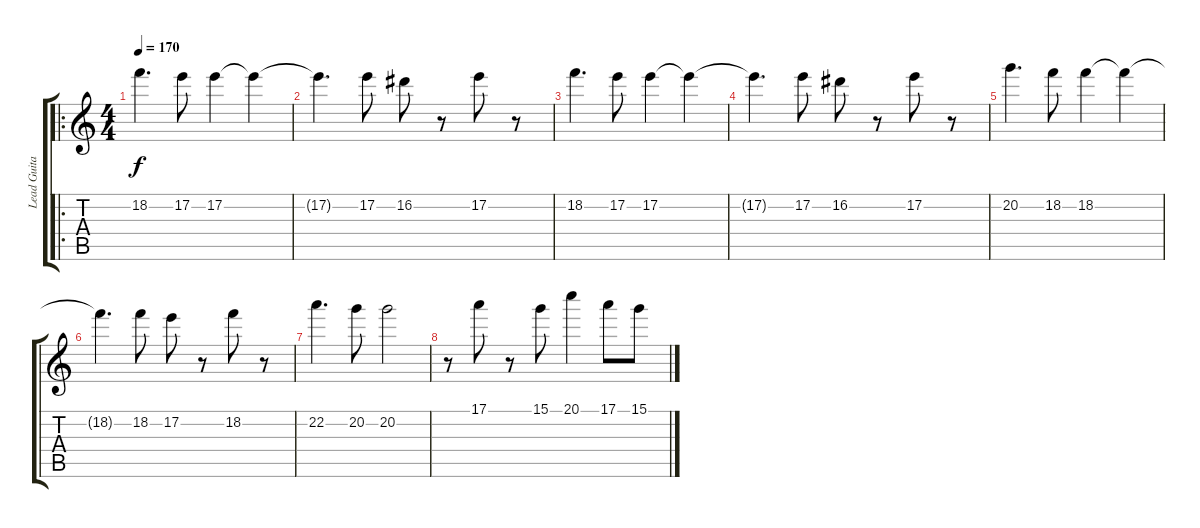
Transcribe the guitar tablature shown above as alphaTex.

\track ("Lead Guitar" "Lead Guita") {instrument overdrivenguitar}
\staff {score tabs}
\tuning (E4 B3 G3 D3 A2 E2) {hide}
\ro
\ts (4 4)
\tempo 170
\clef g2
\ks c
18.2.4{d dy f} 17.2.8 17.2.4 17.2{t}.4 |
17.2{t}.4{d} 17.2.8 16.2.8 r.8 17.2.8 r.8 |
18.2.4{d} 17.2.8 17.2.4 17.2{t}.4 |
17.2{t}.4{d} 17.2.8 16.2.8 r.8 17.2.8 r.8 |
20.2.4{d} 18.2.8 18.2.4 18.2{t}.4 |
18.2{t}.4{d} 18.2.8 17.2.8 r.8 18.2.8 r.8 |
22.2.4{d} 20.2.8 20.2.2 |
r.8 17.1.8 r.8 15.1.8 20.1.4 17.1.8 15.1.8
